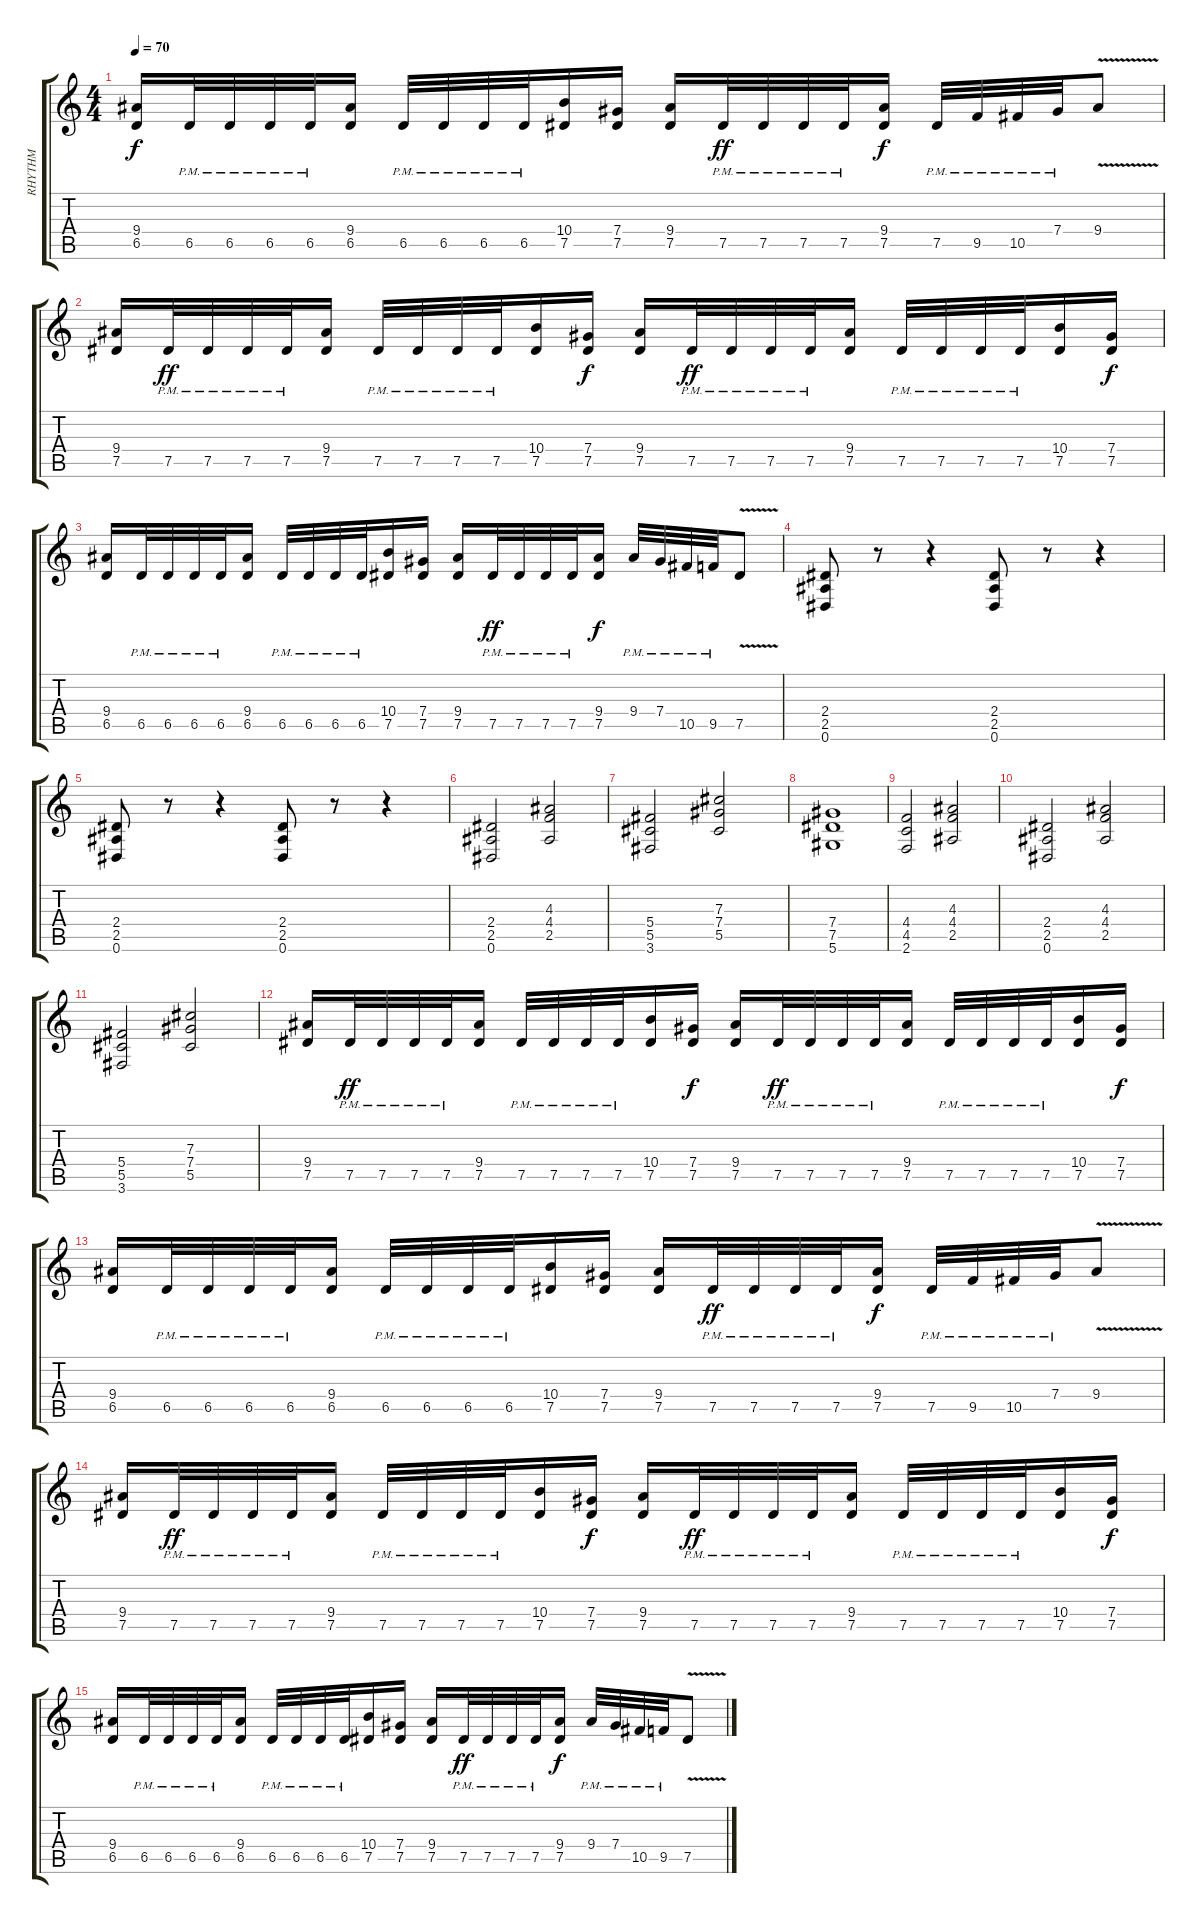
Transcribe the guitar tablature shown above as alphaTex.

\track ("RHYTHM" "RHYTHM") {instrument overdrivenguitar}
\staff {score tabs}
\tuning (Eb4 Bb3 Gb3 Db3 Ab2 Eb2) {hide}
\ts (4 4)
\tempo 70
\clef g2
\ks c
(9.4 6.5).16{dy f} 6.5{pm}.32 6.5{pm}.32 6.5{pm}.32 6.5{pm}.32 (9.4 6.5).16 6.5{pm}.32 6.5{pm}.32 6.5{pm}.32 6.5{pm}.32 (10.4 7.5).16 (7.4 7.5).16 (9.4 7.5).16 7.5{pm}.32{dy ff} 7.5{pm}.32 7.5{pm}.32 7.5{pm}.32 (9.4 7.5).16{dy f} 7.5{pm}.32 9.5{pm}.32 10.5{pm}.32 7.4{pm}.32 9.4{v}.8 |
(9.4 7.5).16 7.5{pm}.32{dy ff} 7.5{pm}.32 7.5{pm}.32 7.5{pm}.32 (9.4 7.5).16 7.5{pm}.32 7.5{pm}.32 7.5{pm}.32 7.5{pm}.32 (10.4 7.5).16 (7.4 7.5).16{dy f} (9.4 7.5).16 7.5{pm}.32{dy ff} 7.5{pm}.32 7.5{pm}.32 7.5{pm}.32 (9.4 7.5).16 7.5{pm}.32 7.5{pm}.32 7.5{pm}.32 7.5{pm}.32 (10.4 7.5).16 (7.4 7.5).16{dy f} |
(9.4 6.5).16 6.5{pm}.32 6.5{pm}.32 6.5{pm}.32 6.5{pm}.32 (9.4 6.5).16 6.5{pm}.32 6.5{pm}.32 6.5{pm}.32 6.5{pm}.32 (10.4 7.5).16 (7.4 7.5).16 (9.4 7.5).16 7.5{pm}.32{dy ff} 7.5{pm}.32 7.5{pm}.32 7.5{pm}.32 (9.4 7.5).16{dy f} 9.4{pm}.32 7.4{pm}.32 10.5{pm}.32 9.5{pm}.32 7.5{v}.8 |
(2.4 2.5 0.6).8 r.8 r.4 (2.4 2.5 0.6).8 r.8 r.4 |
(2.4 2.5 0.6).8 r.8 r.4 (2.4 2.5 0.6).8 r.8 r.4 |
(2.4 2.5 0.6).2 (4.3 4.4 2.5).2 |
(5.4 5.5 3.6).2 (7.3 7.4 5.5).2 |
(7.4 7.5 5.6).1 |
(4.4 4.5 2.6).2 (4.3 4.4 2.5).2 |
(2.4 2.5 0.6).2 (4.3 4.4 2.5).2 |
(5.4 5.5 3.6).2 (7.3 7.4 5.5).2 |
(9.4 7.5).16 7.5{pm}.32{dy ff} 7.5{pm}.32 7.5{pm}.32 7.5{pm}.32 (9.4 7.5).16 7.5{pm}.32 7.5{pm}.32 7.5{pm}.32 7.5{pm}.32 (10.4 7.5).16 (7.4 7.5).16{dy f} (9.4 7.5).16 7.5{pm}.32{dy ff} 7.5{pm}.32 7.5{pm}.32 7.5{pm}.32 (9.4 7.5).16 7.5{pm}.32 7.5{pm}.32 7.5{pm}.32 7.5{pm}.32 (10.4 7.5).16 (7.4 7.5).16{dy f} |
(9.4 6.5).16 6.5{pm}.32 6.5{pm}.32 6.5{pm}.32 6.5{pm}.32 (9.4 6.5).16 6.5{pm}.32 6.5{pm}.32 6.5{pm}.32 6.5{pm}.32 (10.4 7.5).16 (7.4 7.5).16 (9.4 7.5).16 7.5{pm}.32{dy ff} 7.5{pm}.32 7.5{pm}.32 7.5{pm}.32 (9.4 7.5).16{dy f} 7.5{pm}.32 9.5{pm}.32 10.5{pm}.32 7.4{pm}.32 9.4{v}.8 |
(9.4 7.5).16 7.5{pm}.32{dy ff} 7.5{pm}.32 7.5{pm}.32 7.5{pm}.32 (9.4 7.5).16 7.5{pm}.32 7.5{pm}.32 7.5{pm}.32 7.5{pm}.32 (10.4 7.5).16 (7.4 7.5).16{dy f} (9.4 7.5).16 7.5{pm}.32{dy ff} 7.5{pm}.32 7.5{pm}.32 7.5{pm}.32 (9.4 7.5).16 7.5{pm}.32 7.5{pm}.32 7.5{pm}.32 7.5{pm}.32 (10.4 7.5).16 (7.4 7.5).16{dy f} |
(9.4 6.5).16 6.5{pm}.32 6.5{pm}.32 6.5{pm}.32 6.5{pm}.32 (9.4 6.5).16 6.5{pm}.32 6.5{pm}.32 6.5{pm}.32 6.5{pm}.32 (10.4 7.5).16 (7.4 7.5).16 (9.4 7.5).16 7.5{pm}.32{dy ff} 7.5{pm}.32 7.5{pm}.32 7.5{pm}.32 (9.4 7.5).16{dy f} 9.4{pm}.32 7.4{pm}.32 10.5{pm}.32 9.5{pm}.32 7.5{v}.8
